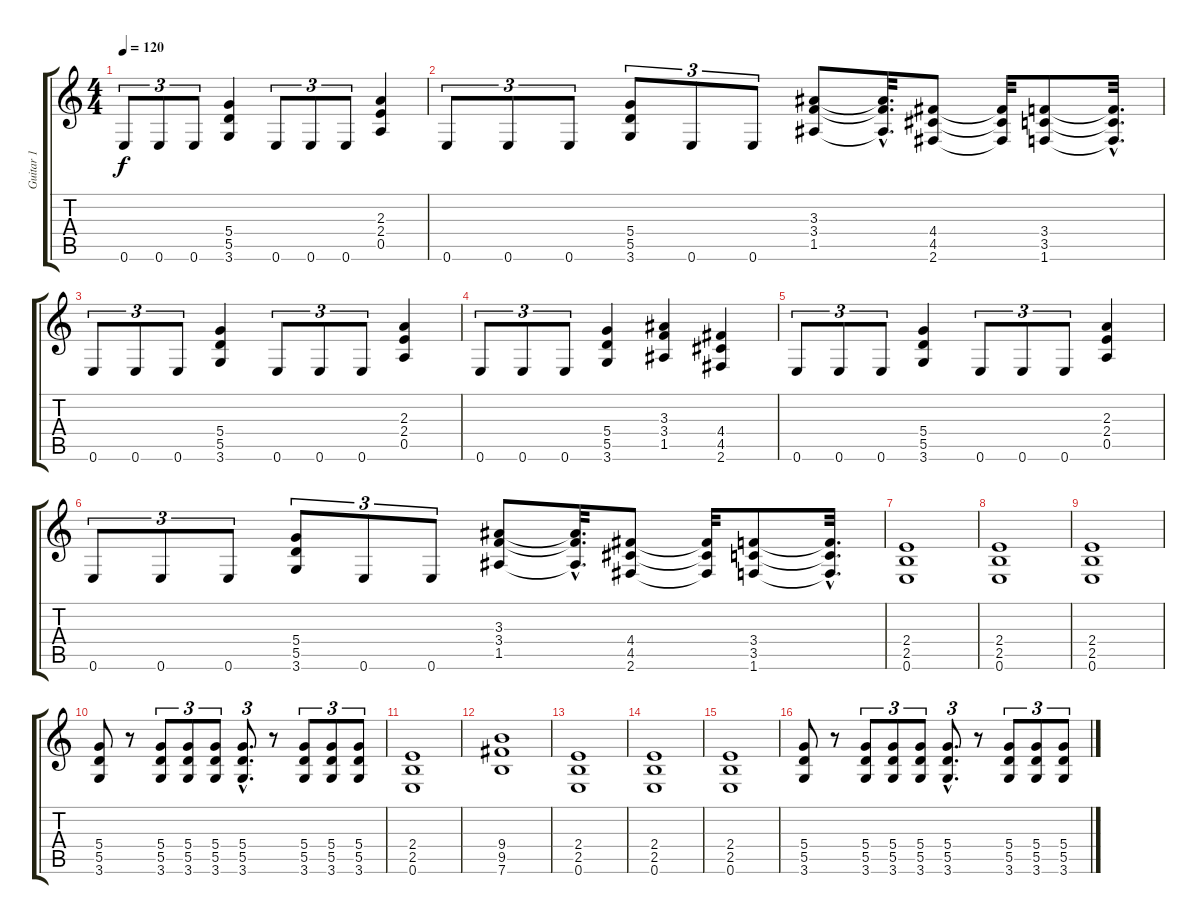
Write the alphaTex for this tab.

\track ("Guitar 1" "Guitar 1") {instrument distortionguitar}
\staff {score tabs}
\tuning (E4 B3 G3 D3 A2 E2) {hide}
\ts (4 4)
\tempo 120
\clef g2
\ks c
0.6.8{tu (3 2) dy f} 0.6.8{tu (3 2)} 0.6.8{tu (3 2)} (5.4 5.5 3.6).4 0.6.8{tu (3 2)} 0.6.8{tu (3 2)} 0.6.8{tu (3 2)} (2.3 2.4 0.5).4 |
0.6.8{tu (3 2)} 0.6.8{tu (3 2)} 0.6.8{tu (3 2)} (5.4 5.5 3.6).8{tu (3 2)} 0.6.8{tu (3 2)} 0.6.8{tu (3 2)} (3.3 3.4 1.5).8 (3.3{hac t} 3.4{hac t} 1.5{hac t}).32{d} (4.4 4.5 2.6).8 (4.4{t} 4.5{t} 2.6{t}).32 (3.4 3.5 1.6).8 (3.4{hac t} 3.5{hac t} 1.6{hac t}).32{d} |
0.6.8{tu (3 2)} 0.6.8{tu (3 2)} 0.6.8{tu (3 2)} (5.4 5.5 3.6).4 0.6.8{tu (3 2)} 0.6.8{tu (3 2)} 0.6.8{tu (3 2)} (2.3 2.4 0.5).4 |
0.6.8{tu (3 2)} 0.6.8{tu (3 2)} 0.6.8{tu (3 2)} (5.4 5.5 3.6).4 (3.3 3.4 1.5).4 (4.4 4.5 2.6).4 |
0.6.8{tu (3 2)} 0.6.8{tu (3 2)} 0.6.8{tu (3 2)} (5.4 5.5 3.6).4 0.6.8{tu (3 2)} 0.6.8{tu (3 2)} 0.6.8{tu (3 2)} (2.3 2.4 0.5).4 |
0.6.8{tu (3 2)} 0.6.8{tu (3 2)} 0.6.8{tu (3 2)} (5.4 5.5 3.6).8{tu (3 2)} 0.6.8{tu (3 2)} 0.6.8{tu (3 2)} (3.3 3.4 1.5).8 (3.3{hac t} 3.4{hac t} 1.5{hac t}).32{d} (4.4 4.5 2.6).8 (4.4{t} 4.5{t} 2.6{t}).32 (3.4 3.5 1.6).8 (3.4{hac t} 3.5{hac t} 1.6{hac t}).32{d} |
(2.4 2.5 0.6).1 |
(2.4 2.5 0.6).1 |
(2.4 2.5 0.6).1 |
(5.4 5.5 3.6).8 r.8 (5.4 5.5 3.6).8{tu (3 2)} (5.4 5.5 3.6).8{tu (3 2)} (5.4 5.5 3.6).8{tu (3 2)} (5.4{hac} 5.5{hac} 3.6{hac}).8{d tu (3 2)} r.8 (5.4 5.5 3.6).8{tu (3 2)} (5.4 5.5 3.6).8{tu (3 2)} (5.4 5.5 3.6).8{tu (3 2)} |
(2.4 2.5 0.6).1 |
(9.4 9.5 7.6).1 |
(2.4 2.5 0.6).1 |
(2.4 2.5 0.6).1 |
(2.4 2.5 0.6).1 |
(5.4 5.5 3.6).8 r.8 (5.4 5.5 3.6).8{tu (3 2)} (5.4 5.5 3.6).8{tu (3 2)} (5.4 5.5 3.6).8{tu (3 2)} (5.4{hac} 5.5{hac} 3.6{hac}).8{d tu (3 2)} r.8 (5.4 5.5 3.6).8{tu (3 2)} (5.4 5.5 3.6).8{tu (3 2)} (5.4 5.5 3.6).8{tu (3 2)}
